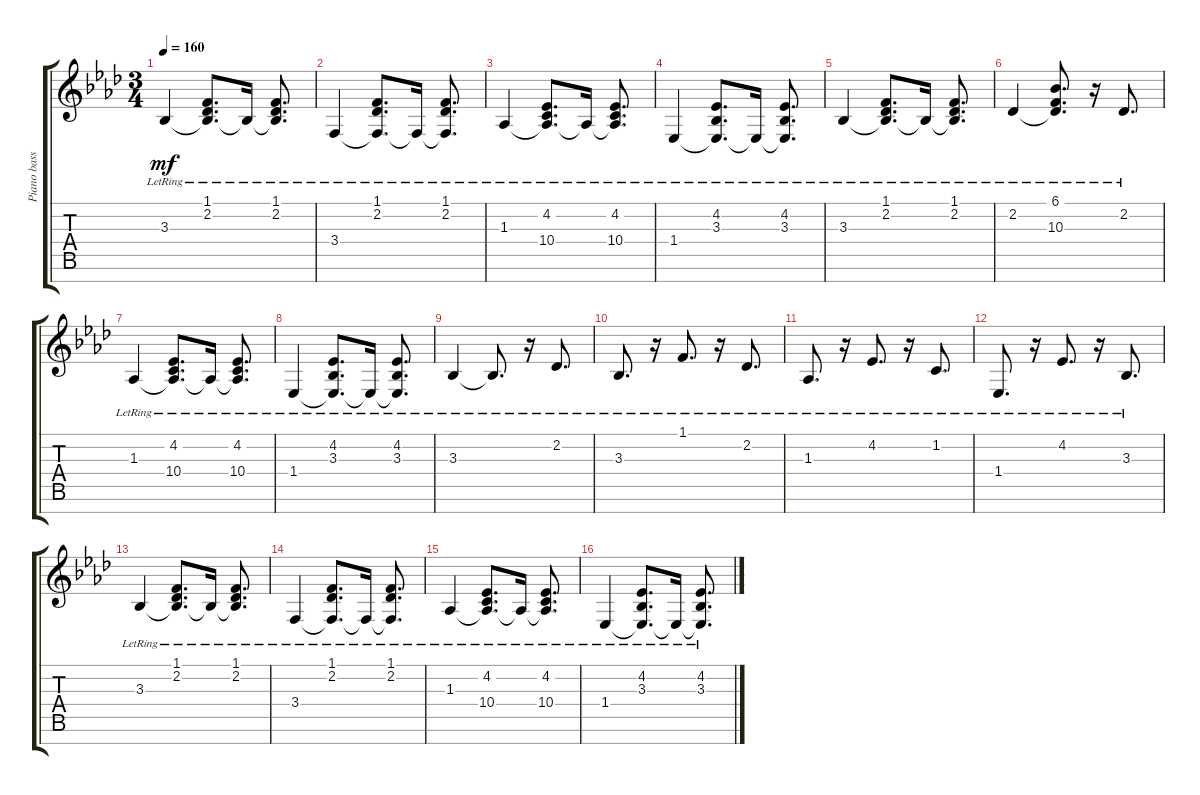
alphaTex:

\track ("Piano bass" "Piano bass") {instrument acousticgrandpiano}
\staff {score tabs}
\tuning (E4 B3 G3 D3 A2 E2 B1) {hide}
\ts (3 4)
\tempo 160
\clef g2
\ks ab
3.3{lr}.4{dy mf} (1.1{lr} 2.2{lr} 3.3{lr t}).8{d} 3.3{lr t}.16 (1.1{lr} 2.2{lr} 3.3{lr t}).8{d} |
3.4{lr}.4 (1.1{lr} 2.2{lr} 3.4{lr t}).8{d} 3.4{lr t}.16 (1.1{lr} 2.2{lr} 3.4{lr t}).8{d} |
1.3{lr}.4 (4.2{lr} 1.3{lr t} 10.4{lr}).8{d} 1.3{lr t}.16 (4.2{lr} 1.3{lr t} 10.4{lr}).8{d} |
1.4{lr}.4 (4.2{lr} 3.3{lr} 1.4{lr t}).8{d} 1.4{lr t}.16 (4.2{lr} 3.3{lr} 1.4{lr t}).8{d} |
3.3{lr}.4 (1.1{lr} 2.2{lr} 3.3{lr t}).8{d} 3.3{lr t}.16 (1.1{lr} 2.2{lr} 3.3{lr t}).8{d} |
2.2{lr}.4 (6.1{lr} 2.2{lr t} 10.3{lr}).8{d} r.16 2.2{lr}.8{d} |
1.3{lr}.4 (4.2{lr} 1.3{lr t} 10.4{lr}).8{d} 1.3{lr t}.16 (4.2{lr} 1.3{lr t} 10.4{lr}).8{d} |
1.4{lr}.4 (4.2{lr} 3.3{lr} 1.4{lr t}).8{d} 1.4{lr t}.16 (4.2{lr} 3.3{lr} 1.4{lr t}).8{d} |
3.3{lr}.4 3.3{lr t}.8{d} r.16 2.2{lr}.8{d} |
3.3{lr}.8{d} r.16 1.1{lr}.8{d} r.16 2.2{lr}.8{d} |
1.3{lr}.8{d} r.16 4.2{lr}.8{d} r.16 1.2{lr}.8{d} |
1.4{lr}.8{d} r.16 4.2{lr}.8{d} r.16 3.3{lr}.8{d} |
3.3{lr}.4 (1.1{lr} 2.2{lr} 3.3{lr t}).8{d} 3.3{lr t}.16 (1.1{lr} 2.2{lr} 3.3{lr t}).8{d} |
3.4{lr}.4 (1.1{lr} 2.2{lr} 3.4{lr t}).8{d} 3.4{lr t}.16 (1.1{lr} 2.2{lr} 3.4{lr t}).8{d} |
1.3{lr}.4 (4.2{lr} 1.3{lr t} 10.4{lr}).8{d} 1.3{lr t}.16 (4.2{lr} 1.3{lr t} 10.4{lr}).8{d} |
1.4{lr}.4 (4.2{lr} 3.3{lr} 1.4{lr t}).8{d} 1.4{lr t}.16 (4.2{lr} 3.3{lr} 1.4{lr t}).8{d}
